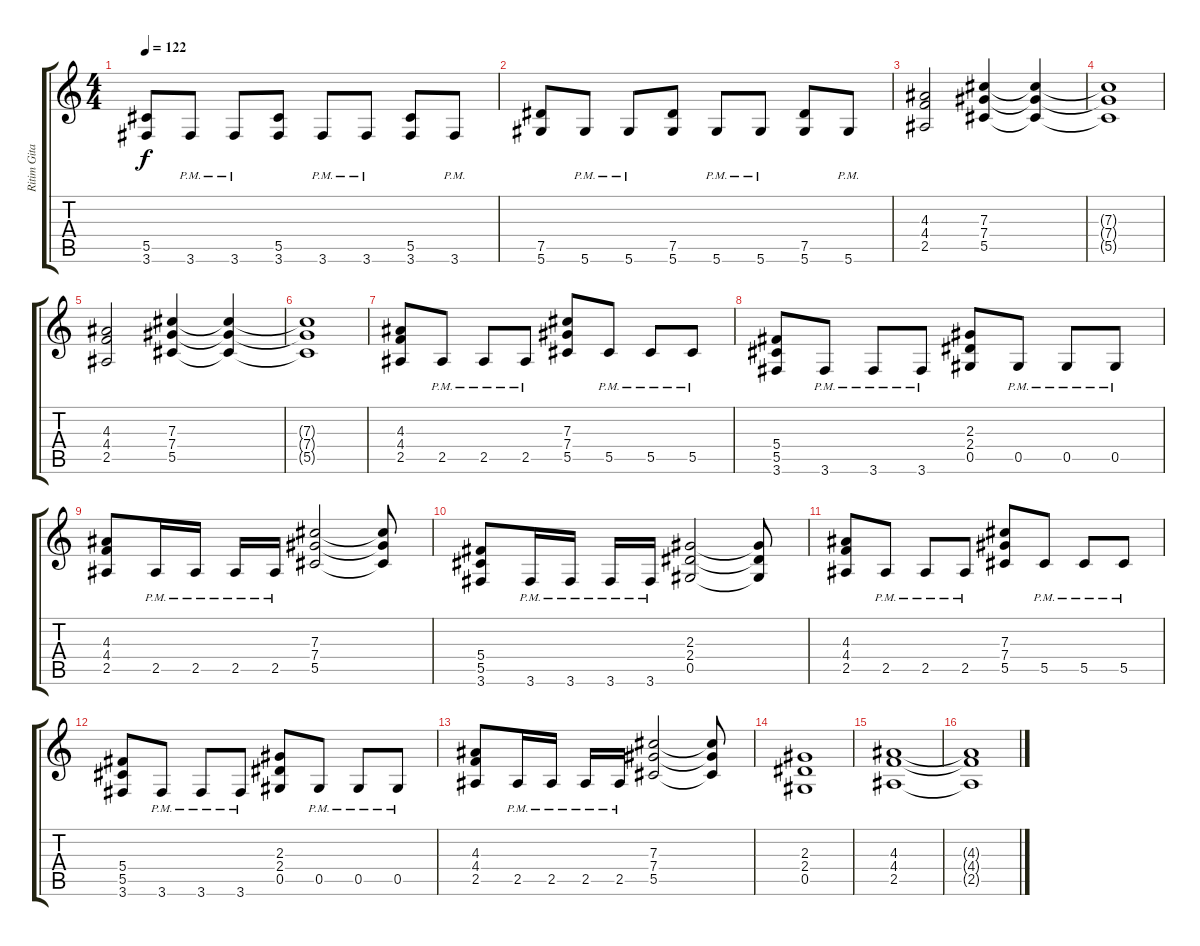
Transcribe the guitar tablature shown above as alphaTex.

\track ("Ritim Gitar" "Ritim Gita") {instrument distortionguitar}
\staff {score tabs}
\tuning (Eb4 Bb3 Gb3 Db3 Ab2 Eb2) {hide}
\ts (4 4)
\tempo 122
\clef g2
\ks c
(5.5 3.6).8{dy f} 3.6{pm}.8 3.6{pm}.8 (5.5 3.6).8 3.6{pm}.8 3.6{pm}.8 (5.5 3.6).8 3.6{pm}.8 |
(7.5 5.6).8 5.6{pm}.8 5.6{pm}.8 (7.5 5.6).8 5.6{pm}.8 5.6{pm}.8 (7.5 5.6).8 5.6{pm}.8 |
(4.3 4.4 2.5).2 (7.3 7.4 5.5).4 (7.3{t} 7.4{t} 5.5{t}).4 |
(7.3{t} 7.4{t} 5.5{t}).1 |
(4.3 4.4 2.5).2 (7.3 7.4 5.5).4 (7.3{t} 7.4{t} 5.5{t}).4 |
(7.3{t} 7.4{t} 5.5{t}).1 |
(4.3 4.4 2.5).8 2.5{pm}.8 2.5{pm}.8 2.5{pm}.8 (7.3 7.4 5.5).8 5.5{pm}.8 5.5{pm}.8 5.5{pm}.8 |
(5.4 5.5 3.6).8 3.6{pm}.8 3.6{pm}.8 3.6{pm}.8 (2.3 2.4 0.5).8 0.5{pm}.8 0.5{pm}.8 0.5{pm}.8 |
(4.3 4.4 2.5).8 2.5{pm}.16 2.5{pm}.16 2.5{pm}.16 2.5{pm}.16 (7.3 7.4 5.5).2 (7.3{t} 7.4{t} 5.5{t}).8 |
(5.4 5.5 3.6).8 3.6{pm}.16 3.6{pm}.16 3.6{pm}.16 3.6{pm}.16 (2.3 2.4 0.5).2 (2.3{t} 2.4{t} 0.5{t}).8 |
(4.3 4.4 2.5).8 2.5{pm}.8 2.5{pm}.8 2.5{pm}.8 (7.3 7.4 5.5).8 5.5{pm}.8 5.5{pm}.8 5.5{pm}.8 |
(5.4 5.5 3.6).8 3.6{pm}.8 3.6{pm}.8 3.6{pm}.8 (2.3 2.4 0.5).8 0.5{pm}.8 0.5{pm}.8 0.5{pm}.8 |
(4.3 4.4 2.5).8 2.5{pm}.16 2.5{pm}.16 2.5{pm}.16 2.5{pm}.16 (7.3 7.4 5.5).2 (7.3{t} 7.4{t} 5.5{t}).8 |
(2.3 2.4 0.5).1 |
(4.3 4.4 2.5).1 |
(4.3{t} 4.4{t} 2.5{t}).1
